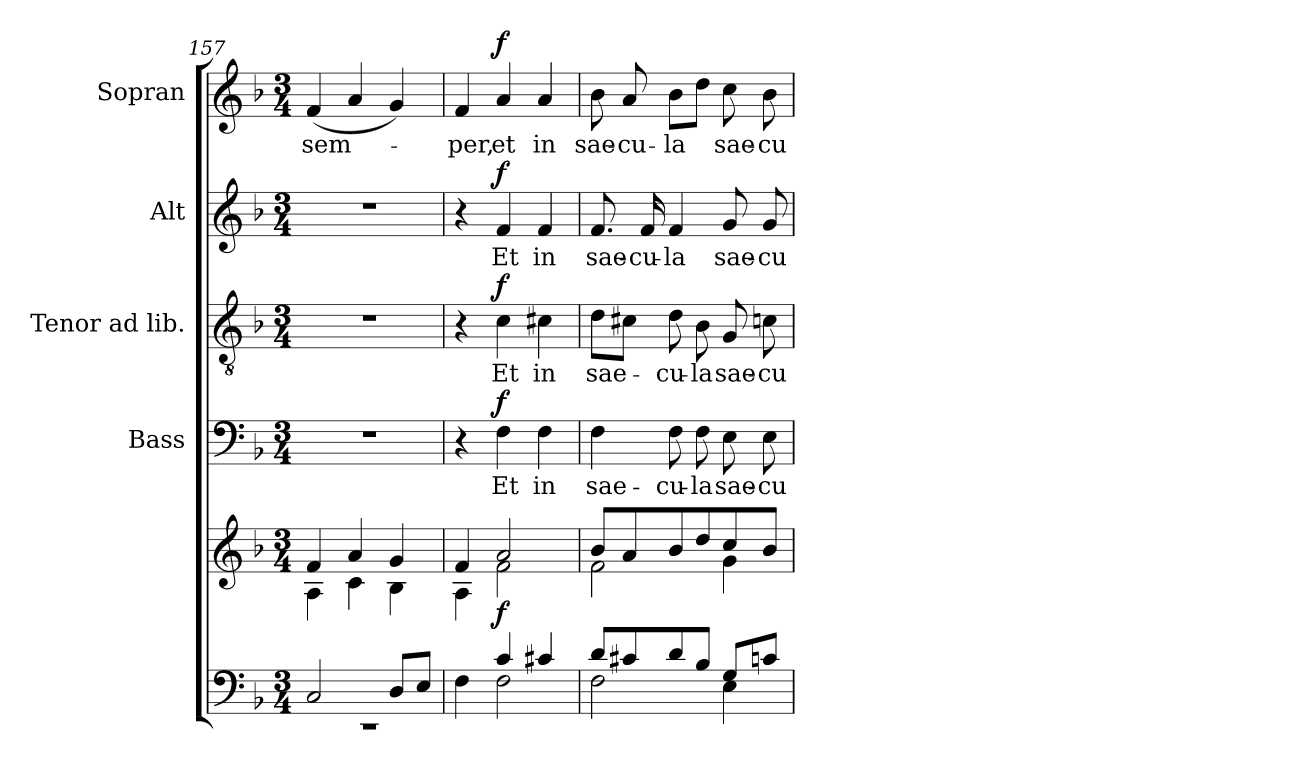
**kern	**kern	**dynam	**kern	**text	**dynam	**kern	**text	**dynam	**kern	**text	**dynam	**kern	**text	**dynam
*part5	*part5	*part5	*part4	*part4	*part4	*part3	*part3	*part3	*part2	*part2	*part2	*part1	*part1	*part1
*staff6	*staff5	*staff5/6	*staff4	*staff4	*staff4	*staff3	*staff3	*staff3	*staff2	*staff2	*staff2	*staff1	*staff1	*staff1
*	*	*	*I"Bass	*	*	*I"Tenor ad lib.	*	*	*I"Alt	*	*	*I"Sopran	*	*
*	*	*	*I'B.	*	*	*I'T.	*	*	*I'A.	*	*	*I'S.	*	*
*clefF4	*clefG2	*	*clefF4	*	*	*clefGv2	*	*	*clefG2	*	*	*clefG2	*	*
*k[b-]	*k[b-]	*	*k[b-]	*	*	*k[b-]	*	*	*k[b-]	*	*	*k[b-]	*	*
*F:	*F:	*	*F:	*	*	*F:	*	*	*F:	*	*	*F:	*	*
*M3/4	*M3/4	*	*M3/4	*	*	*M3/4	*	*	*M3/4	*	*	*M3/4	*	*
=157	=157	=157	=157	=157	=157	=157	=157	=157	=157	=157	=157	=157	=157	=157
*^	*	*	*	*	*	*	*	*	*	*	*	*	*	*
!	!LO:N:vis=1	!	!	!	!	!	!	!	!	!	!	!	!	!LO:LY:b	!
*	*	*^	*	*	*	*	*	*	*	*	*	*	*	*	*
2C/	2.rEE	4f/	4A\	.	2.r	.	.	2.r	.	.	2.r	.	.	(<4f/	sem-	.
.	.	4a/	4c\	.	.	.	.	.	.	.	.	.	.	4a/	.	.
8D/L	.	4g/	4B-\	.	.	.	.	.	.	.	.	.	.	4g/)	.	.
8E/J	.	.	.	.	.	.	.	.	.	.	.	.	.	.	.	.
=158	=158	=158	=158	=158	=158	=158	=158	=158	=158	=158	=158	=158	=158	=158	=158	=158
!	!	!	!	!	!	!	!	!	!	!	!	!	!	!	!LO:LY:b	!
4ryy	4F\	4f/	4A\	.	4r	.	.	4r	.	.	4r	.	.	4f/	-per,	.
!	!	!	!	!LO:DY:b	!	!LO:LY:b	!LO:DY:a	!	!LO:LY:b	!LO:DY:a	!	!LO:LY:b	!LO:DY:a	!	!LO:LY:b	!LO:DY:a
4c/	2F\	2a/	2f\	f	4F\	Et	f	4c\	Et	f	4f/	Et	f	4a/	et	f
!	!	!	!	!	!	!LO:LY:b	!	!	!LO:LY:b	!	!	!LO:LY:b	!	!	!LO:LY:b	!
4c#X/	.	.	.	.	4F\	in	.	4c#X\	in	.	4f/	in	.	4a/	in	.
=159	=159	=159	=159	=159	=159	=159	=159	=159	=159	=159	=159	=159	=159	=159	=159	=159
!	!	!	!	!	!	!LO:LY:b	!	!	!LO:LY:b	!	!	!LO:LY:b	!	!	!LO:LY:b	!
8d/L	2F\	8b-/L	2f\	.	4F\	sae-	.	8d\L	sae-	.	8.f/	sae-	.	8b-\	sae-	.
!	!	!	!	!	!	!	!	!	!	!	!	!	!	!	!LO:LY:b	!
8c#X/	.	8a/	.	.	.	.	.	8c#X\J	.	.	.	.	.	8a/	-cu-	.
!	!	!	!	!	!	!	!	!	!	!	!	!LO:LY:b	!	!	!	!
.	.	.	.	.	.	.	.	.	.	.	16f/	-cu-	.	.	.	.
!	!	!	!	!	!	!LO:LY:b	!	!	!LO:LY:b	!	!	!LO:LY:b	!	!	!LO:LY:b	!
8d/	.	8b-/	.	.	8F\	-cu-	.	8d\	-cu-	.	4f/	-la	.	8b-\L	-la	.
!	!	!	!	!	!	!LO:LY:b	!	!	!LO:LY:b	!	!	!	!	!	!	!
8B-/J	.	8dd/	.	.	8F\	-la	.	8B-\	-la	.	.	.	.	8dd\J	.	.
!	!	!	!	!	!	!LO:LY:b	!	!	!LO:LY:b	!	!	!LO:LY:b	!	!	!LO:LY:b	!
8G/L	4E\	8cc/	4g\	.	8E\	sae-	.	8G/	sae-	.	8g/	sae-	.	8cc\	sae-	.
!	!	!	!	!	!	!LO:LY:b	!	!	!LO:LY:b	!	!	!LO:LY:b	!	!	!LO:LY:b	!
8cn/J	.	8b-/J	.	.	8E\	-cu-	.	8cn\	-cu-	.	8g/	-cu-	.	8b-\	-cu-	.
*v	*v	*	*	*	*	*	*	*	*	*	*	*	*	*	*	*
*	*v	*v	*	*	*	*	*	*	*	*	*	*	*	*	*
=	=	=	=	=	=	=	=	=	=	=	=	=	=	=
*-	*-	*-	*-	*-	*-	*-	*-	*-	*-	*-	*-	*-	*-	*-
